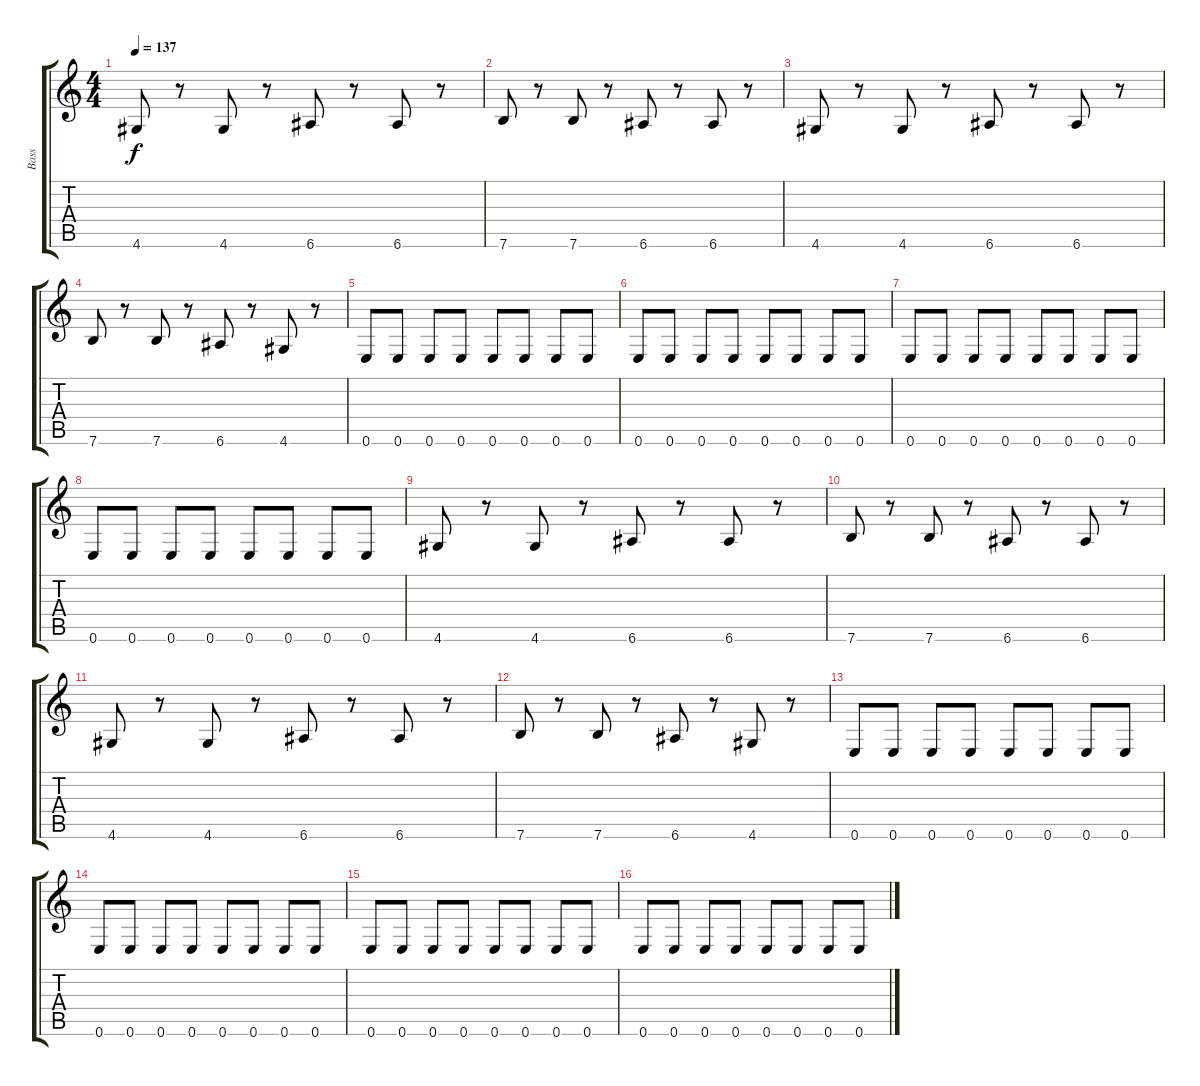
\track ("Bass" "Bass") {instrument electricbasspick}
\staff {score tabs}
\tuning (E4 B3 G3 D3 A2 E2) {hide}
\ts (4 4)
\tempo 137
\clef g2
\ks c
4.6.8{dy f} r.8 4.6.8 r.8 6.6.8 r.8 6.6.8 r.8 |
7.6.8 r.8 7.6.8 r.8 6.6.8 r.8 6.6.8 r.8 |
4.6.8 r.8 4.6.8 r.8 6.6.8 r.8 6.6.8 r.8 |
7.6.8 r.8 7.6.8 r.8 6.6.8 r.8 4.6.8 r.8 |
0.6.8 0.6.8 0.6.8 0.6.8 0.6.8 0.6.8 0.6.8 0.6.8 |
0.6.8 0.6.8 0.6.8 0.6.8 0.6.8 0.6.8 0.6.8 0.6.8 |
0.6.8 0.6.8 0.6.8 0.6.8 0.6.8 0.6.8 0.6.8 0.6.8 |
0.6.8 0.6.8 0.6.8 0.6.8 0.6.8 0.6.8 0.6.8 0.6.8 |
4.6.8 r.8 4.6.8 r.8 6.6.8 r.8 6.6.8 r.8 |
7.6.8 r.8 7.6.8 r.8 6.6.8 r.8 6.6.8 r.8 |
4.6.8 r.8 4.6.8 r.8 6.6.8 r.8 6.6.8 r.8 |
7.6.8 r.8 7.6.8 r.8 6.6.8 r.8 4.6.8 r.8 |
0.6.8 0.6.8 0.6.8 0.6.8 0.6.8 0.6.8 0.6.8 0.6.8 |
0.6.8 0.6.8 0.6.8 0.6.8 0.6.8 0.6.8 0.6.8 0.6.8 |
0.6.8 0.6.8 0.6.8 0.6.8 0.6.8 0.6.8 0.6.8 0.6.8 |
0.6.8 0.6.8 0.6.8 0.6.8 0.6.8 0.6.8 0.6.8 0.6.8
